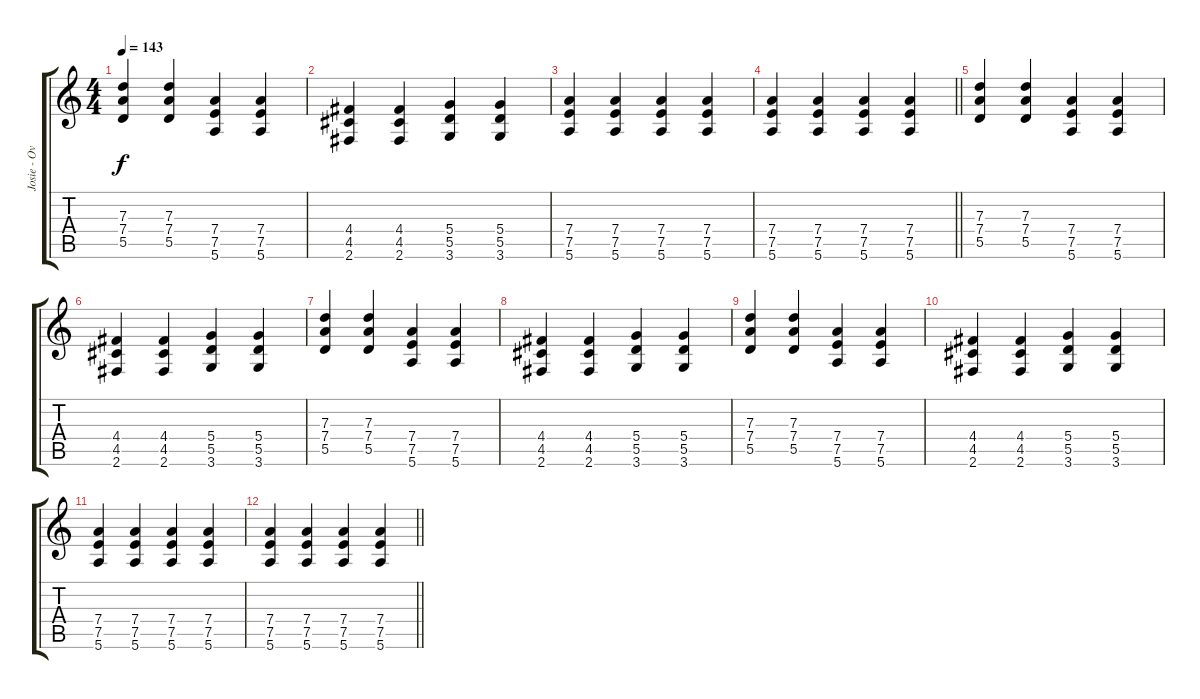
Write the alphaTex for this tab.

\track ("Josie - Overdub Guitar" "Josie - Ov") {instrument overdrivenguitar}
\staff {score tabs}
\tuning (E4 B3 G3 D3 A2 E2) {hide}
\ts (4 4)
\tempo 143
\clef g2
\ks c
(7.3 7.4 5.5).4{dy f} (7.3 7.4 5.5).4 (7.4 7.5 5.6).4 (7.4 7.5 5.6).4 |
(4.4 4.5 2.6).4 (4.4 4.5 2.6).4 (5.4 5.5 3.6).4 (5.4 5.5 3.6).4 |
(7.4 7.5 5.6).4 (7.4 7.5 5.6).4 (7.4 7.5 5.6).4 (7.4 7.5 5.6).4 |
\barLineRight lightlight
(7.4 7.5 5.6).4 (7.4 7.5 5.6).4 (7.4 7.5 5.6).4 (7.4 7.5 5.6).4 |
(7.3 7.4 5.5).4 (7.3 7.4 5.5).4 (7.4 7.5 5.6).4 (7.4 7.5 5.6).4 |
(4.4 4.5 2.6).4 (4.4 4.5 2.6).4 (5.4 5.5 3.6).4 (5.4 5.5 3.6).4 |
(7.3 7.4 5.5).4{volume 0} (7.3 7.4 5.5).4 (7.4 7.5 5.6).4 (7.4 7.5 5.6).4 |
(4.4 4.5 2.6).4 (4.4 4.5 2.6).4 (5.4 5.5 3.6).4 (5.4 5.5 3.6).4 |
(7.3 7.4 5.5).4 (7.3 7.4 5.5).4 (7.4 7.5 5.6).4 (7.4 7.5 5.6).4 |
(4.4 4.5 2.6).4 (4.4 4.5 2.6).4 (5.4 5.5 3.6).4 (5.4 5.5 3.6).4 |
(7.4 7.5 5.6).4 (7.4 7.5 5.6).4 (7.4 7.5 5.6).4 (7.4 7.5 5.6).4 |
\barLineRight lightlight
(7.4 7.5 5.6).4 (7.4 7.5 5.6).4 (7.4 7.5 5.6).4 (7.4 7.5 5.6).4
